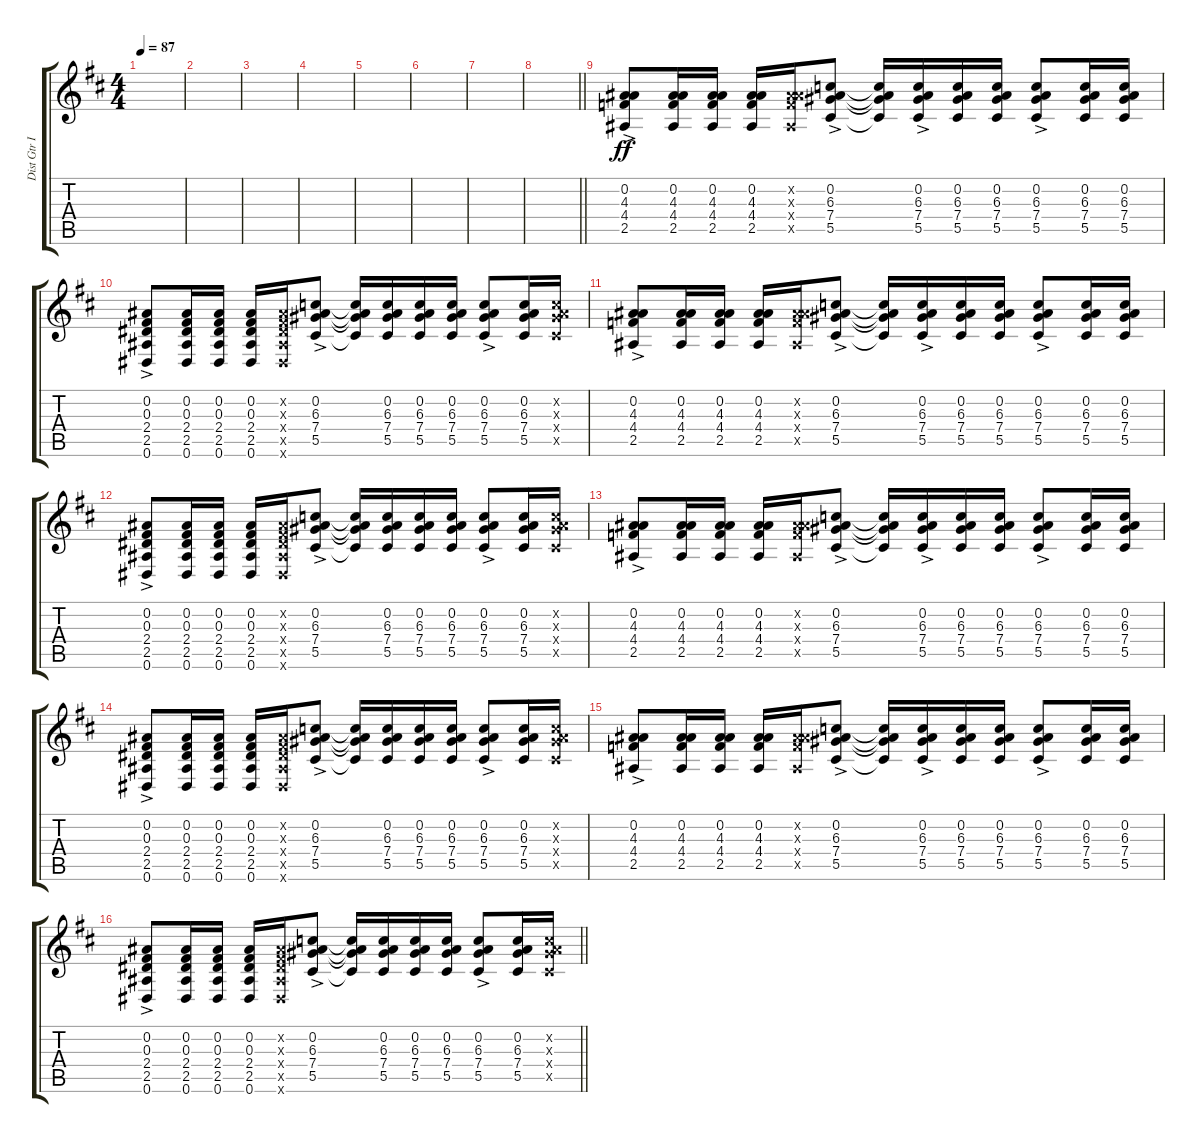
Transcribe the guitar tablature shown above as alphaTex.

\track ("Dist Gtr II" "Dist Gtr I") {instrument overdrivenguitar}
\staff {score tabs}
\tuning (Eb4 Bb3 Gb3 Db3 Ab2 Eb2) {hide}
\ts (4 4)
\tempo 87
\clef g2
\ks d
|
|
|
|
|
|
|
\barLineRight lightlight
|
(0.2{ac} 4.3{ac} 4.4{ac} 2.5{ac}).8{dy ff} (0.2 4.3 4.4 2.5).16 (0.2 4.3 4.4 2.5).16 (0.2 4.3 4.4 2.5).16 (0.2{x} 4.3{x} 4.4{x} 2.5{x}).16 (0.2{ac} 6.3{ac} 7.4{ac} 5.5{ac}).8 (0.2{t} 6.3{t} 7.4{t} 5.5{t}).16 (0.2{ac} 6.3{ac} 7.4{ac} 5.5{ac}).16 (0.2 6.3 7.4 5.5).16 (0.2 6.3 7.4 5.5).16 (0.2{ac} 6.3{ac} 7.4{ac} 5.5{ac}).8 (0.2 6.3 7.4 5.5).16 (0.2 6.3 7.4 5.5).16 |
(0.2{ac} 0.3{ac} 2.4{ac} 2.5{ac} 0.6{ac}).8 (0.2 0.3 2.4 2.5 0.6).16 (0.2 0.3 2.4 2.5 0.6).16 (0.2 0.3 2.4 2.5 0.6).16 (0.2{x} 0.3{x} 2.4{x} 2.5{x} 0.6{x}).16 (0.2{ac} 6.3{ac} 7.4{ac} 5.5{ac}).8 (0.2{t} 6.3{t} 7.4{t} 5.5{t}).16 (0.2 6.3 7.4 5.5).16 (0.2 6.3 7.4 5.5).16 (0.2 6.3 7.4 5.5).16 (0.2{ac} 6.3{ac} 7.4{ac} 5.5{ac}).8 (0.2 6.3 7.4 5.5).16 (0.2{x} 6.3{x} 7.4{x} 5.5{x}).16 |
(0.2{ac} 4.3{ac} 4.4{ac} 2.5{ac}).8 (0.2 4.3 4.4 2.5).16 (0.2 4.3 4.4 2.5).16 (0.2 4.3 4.4 2.5).16 (0.2{x} 4.3{x} 4.4{x} 2.5{x}).16 (0.2{ac} 6.3{ac} 7.4{ac} 5.5{ac}).8 (0.2{t} 6.3{t} 7.4{t} 5.5{t}).16 (0.2{ac} 6.3{ac} 7.4{ac} 5.5{ac}).16 (0.2 6.3 7.4 5.5).16 (0.2 6.3 7.4 5.5).16 (0.2{ac} 6.3{ac} 7.4{ac} 5.5{ac}).8 (0.2 6.3 7.4 5.5).16 (0.2 6.3 7.4 5.5).16 |
(0.2{ac} 0.3{ac} 2.4{ac} 2.5{ac} 0.6{ac}).8 (0.2 0.3 2.4 2.5 0.6).16 (0.2 0.3 2.4 2.5 0.6).16 (0.2 0.3 2.4 2.5 0.6).16 (0.2{x} 0.3{x} 2.4{x} 2.5{x} 0.6{x}).16 (0.2{ac} 6.3{ac} 7.4{ac} 5.5{ac}).8 (0.2{t} 6.3{t} 7.4{t} 5.5{t}).16 (0.2 6.3 7.4 5.5).16 (0.2 6.3 7.4 5.5).16 (0.2 6.3 7.4 5.5).16 (0.2{ac} 6.3{ac} 7.4{ac} 5.5{ac}).8 (0.2 6.3 7.4 5.5).16 (0.2{x} 6.3{x} 7.4{x} 5.5{x}).16 |
(0.2{ac} 4.3{ac} 4.4{ac} 2.5{ac}).8 (0.2 4.3 4.4 2.5).16 (0.2 4.3 4.4 2.5).16 (0.2 4.3 4.4 2.5).16 (0.2{x} 4.3{x} 4.4{x} 2.5{x}).16 (0.2{ac} 6.3{ac} 7.4{ac} 5.5{ac}).8 (0.2{t} 6.3{t} 7.4{t} 5.5{t}).16 (0.2{ac} 6.3{ac} 7.4{ac} 5.5{ac}).16 (0.2 6.3 7.4 5.5).16 (0.2 6.3 7.4 5.5).16 (0.2{ac} 6.3{ac} 7.4{ac} 5.5{ac}).8 (0.2 6.3 7.4 5.5).16 (0.2 6.3 7.4 5.5).16 |
(0.2{ac} 0.3{ac} 2.4{ac} 2.5{ac} 0.6{ac}).8 (0.2 0.3 2.4 2.5 0.6).16 (0.2 0.3 2.4 2.5 0.6).16 (0.2 0.3 2.4 2.5 0.6).16 (0.2{x} 0.3{x} 2.4{x} 2.5{x} 0.6{x}).16 (0.2{ac} 6.3{ac} 7.4{ac} 5.5{ac}).8 (0.2{t} 6.3{t} 7.4{t} 5.5{t}).16 (0.2 6.3 7.4 5.5).16 (0.2 6.3 7.4 5.5).16 (0.2 6.3 7.4 5.5).16 (0.2{ac} 6.3{ac} 7.4{ac} 5.5{ac}).8 (0.2 6.3 7.4 5.5).16 (0.2{x} 6.3{x} 7.4{x} 5.5{x}).16 |
(0.2{ac} 4.3{ac} 4.4{ac} 2.5{ac}).8 (0.2 4.3 4.4 2.5).16 (0.2 4.3 4.4 2.5).16 (0.2 4.3 4.4 2.5).16 (0.2{x} 4.3{x} 4.4{x} 2.5{x}).16 (0.2{ac} 6.3{ac} 7.4{ac} 5.5{ac}).8 (0.2{t} 6.3{t} 7.4{t} 5.5{t}).16 (0.2{ac} 6.3{ac} 7.4{ac} 5.5{ac}).16 (0.2 6.3 7.4 5.5).16 (0.2 6.3 7.4 5.5).16 (0.2{ac} 6.3{ac} 7.4{ac} 5.5{ac}).8 (0.2 6.3 7.4 5.5).16 (0.2 6.3 7.4 5.5).16 |
\barLineRight lightlight
(0.2{ac} 0.3{ac} 2.4{ac} 2.5{ac} 0.6{ac}).8 (0.2 0.3 2.4 2.5 0.6).16 (0.2 0.3 2.4 2.5 0.6).16 (0.2 0.3 2.4 2.5 0.6).16 (0.2{x} 0.3{x} 2.4{x} 2.5{x} 0.6{x}).16 (0.2{ac} 6.3{ac} 7.4{ac} 5.5{ac}).8 (0.2{t} 6.3{t} 7.4{t} 5.5{t}).16 (0.2 6.3 7.4 5.5).16 (0.2 6.3 7.4 5.5).16 (0.2 6.3 7.4 5.5).16 (0.2{ac} 6.3{ac} 7.4{ac} 5.5{ac}).8 (0.2 6.3 7.4 5.5).16 (0.2{x} 6.3{x} 7.4{x} 5.5{x}).16
